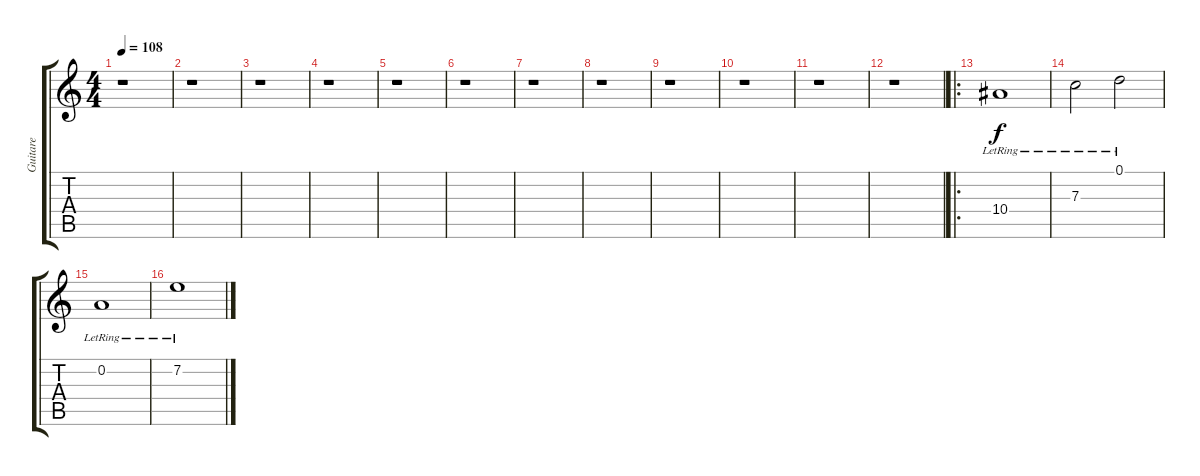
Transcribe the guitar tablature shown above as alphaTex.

\track ("Guitare" "Guitare") {instrument distortionguitar}
\staff {score tabs}
\tuning (D4 A3 F3 C3 G2 D2) {hide}
\ts (4 4)
\tempo 108
\clef g2
\ks c
r.1{dy f} |
r.1 |
r.1 |
r.1 |
r.1 |
r.1 |
r.1 |
r.1 |
r.1 |
r.1 |
r.1 |
r.1 |
\ro
10.4{lr}.1{instrument electricguitarclean} |
7.3{lr}.2 0.1{lr}.2 |
0.2{lr}.1 |
7.2{lr}.1
